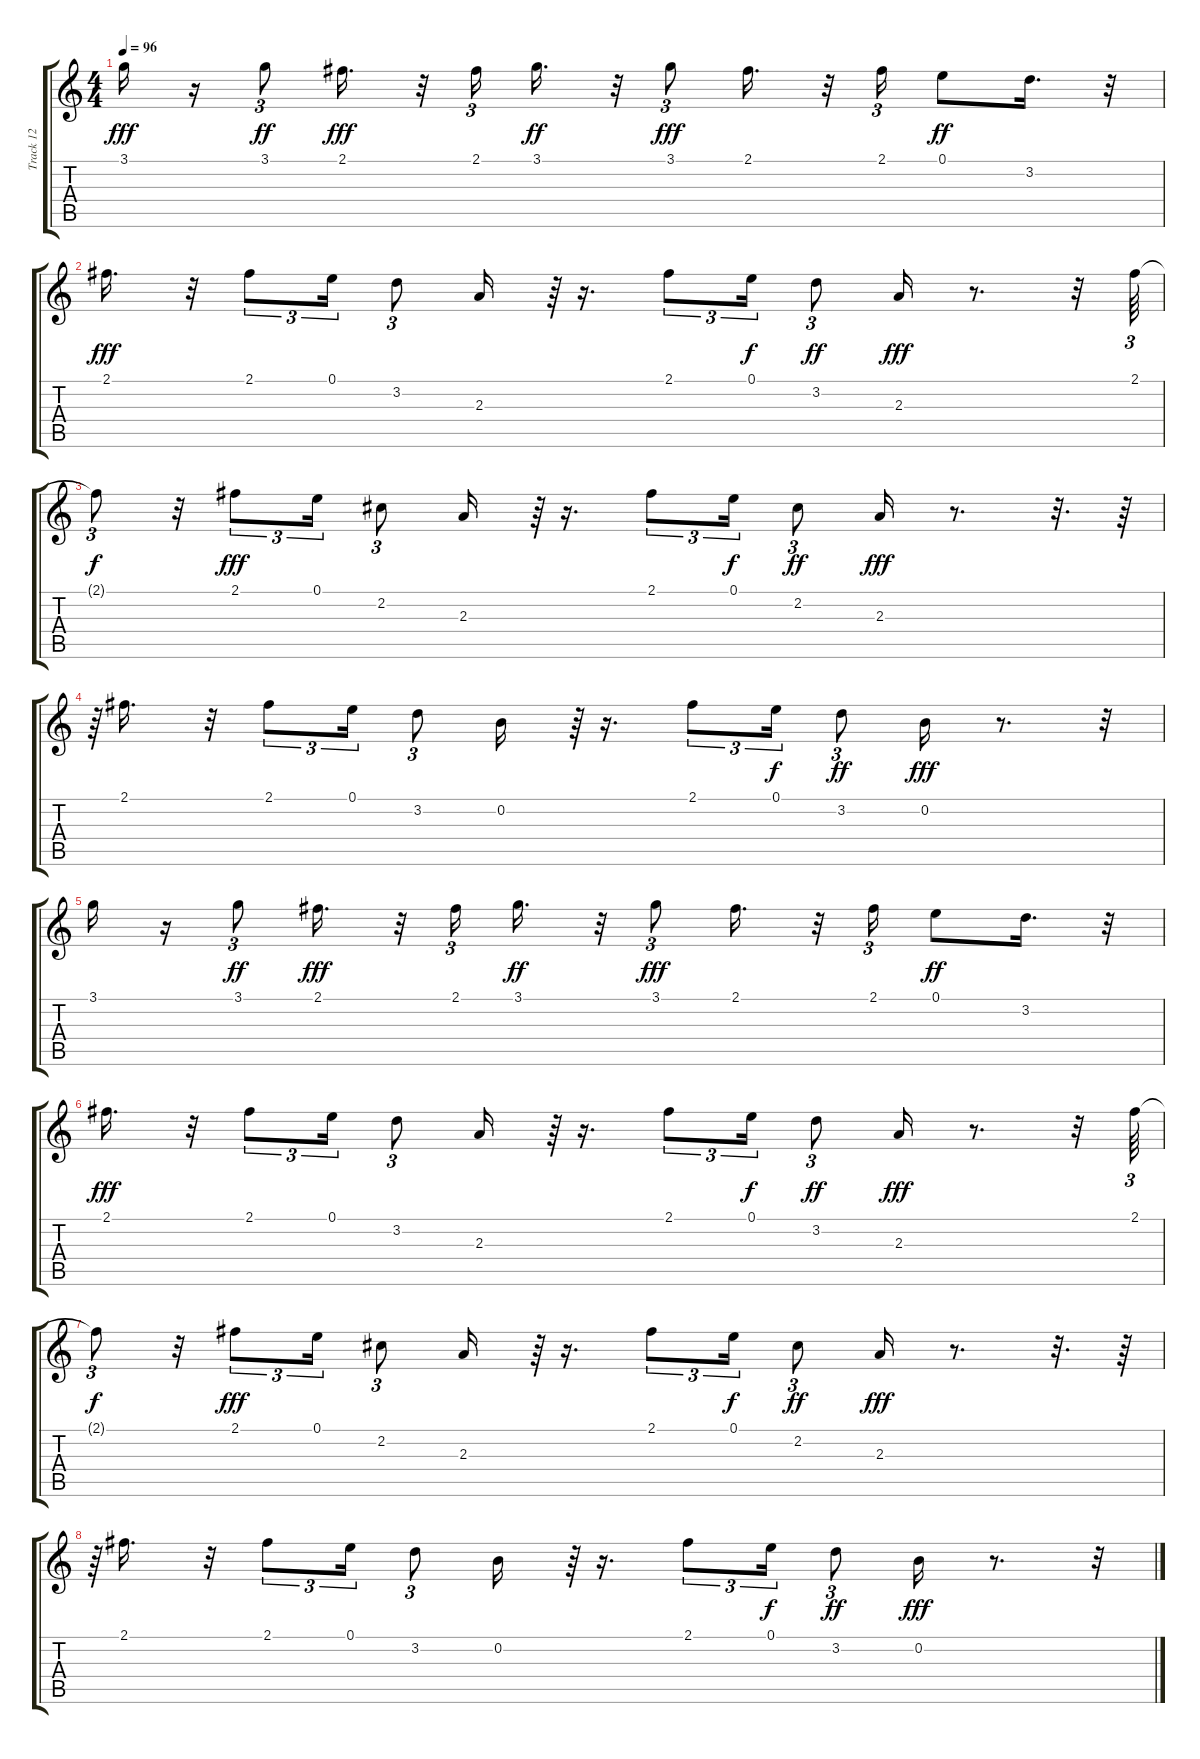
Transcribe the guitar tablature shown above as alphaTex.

\track ("Track 12" "Track 12") {instrument acousticguitarsteel}
\staff {score tabs}
\tuning (E4 B3 G3 D3 A2 E2) {hide}
\ts (4 4)
\tempo 96
\clef g2
\ks c
3.1.16{dy fff} r.16 3.1.8{tu (3 2) dy ff} 2.1.16{d dy fff} r.32 2.1.16{tu (3 2)} 3.1.16{d dy ff} r.32 3.1.8{tu (3 2) dy fff} 2.1.16{d} r.32 2.1.16{tu (3 2)} 0.1.8{dy ff} 3.2.16{d} r.32 |
2.1.16{d dy fff} r.32 2.1.8{tu (3 2)} 0.1.16{tu (3 2)} 3.2.8{tu (3 2)} 2.3.16 r.64{tu (3 2)} r.16{d} 2.1.8{tu (3 2)} 0.1.16{tu (3 2) dy f} 3.2.8{tu (3 2) dy ff} 2.3.16{dy fff} r.8{d} r.32 2.1.64{tu (3 2)} |
2.1{t}.8{tu (3 2) dy f} r.32 2.1.8{tu (3 2) dy fff} 0.1.16{tu (3 2)} 2.2.8{tu (3 2)} 2.3.16 r.64{tu (3 2)} r.16{d} 2.1.8{tu (3 2)} 0.1.16{tu (3 2) dy f} 2.2.8{tu (3 2) dy ff} 2.3.16{dy fff} r.8{d} r.32{d} r.64 |
r.64{tu (3 2)} 2.1.16{d} r.32 2.1.8{tu (3 2)} 0.1.16{tu (3 2)} 3.2.8{tu (3 2)} 0.2.16 r.64{tu (3 2)} r.16{d} 2.1.8{tu (3 2)} 0.1.16{tu (3 2) dy f} 3.2.8{tu (3 2) dy ff} 0.2.16{dy fff} r.8{d} r.32 |
3.1.16 r.16 3.1.8{tu (3 2) dy ff} 2.1.16{d dy fff} r.32 2.1.16{tu (3 2)} 3.1.16{d dy ff} r.32 3.1.8{tu (3 2) dy fff} 2.1.16{d} r.32 2.1.16{tu (3 2)} 0.1.8{dy ff} 3.2.16{d} r.32 |
2.1.16{d dy fff} r.32 2.1.8{tu (3 2)} 0.1.16{tu (3 2)} 3.2.8{tu (3 2)} 2.3.16 r.64{tu (3 2)} r.16{d} 2.1.8{tu (3 2)} 0.1.16{tu (3 2) dy f} 3.2.8{tu (3 2) dy ff} 2.3.16{dy fff} r.8{d} r.32 2.1.64{tu (3 2)} |
2.1{t}.8{tu (3 2) dy f} r.32 2.1.8{tu (3 2) dy fff} 0.1.16{tu (3 2)} 2.2.8{tu (3 2)} 2.3.16 r.64{tu (3 2)} r.16{d} 2.1.8{tu (3 2)} 0.1.16{tu (3 2) dy f} 2.2.8{tu (3 2) dy ff} 2.3.16{dy fff} r.8{d} r.32{d} r.64 |
r.64{tu (3 2)} 2.1.16{d} r.32 2.1.8{tu (3 2)} 0.1.16{tu (3 2)} 3.2.8{tu (3 2)} 0.2.16 r.64{tu (3 2)} r.16{d} 2.1.8{tu (3 2)} 0.1.16{tu (3 2) dy f} 3.2.8{tu (3 2) dy ff} 0.2.16{dy fff} r.8{d} r.32
